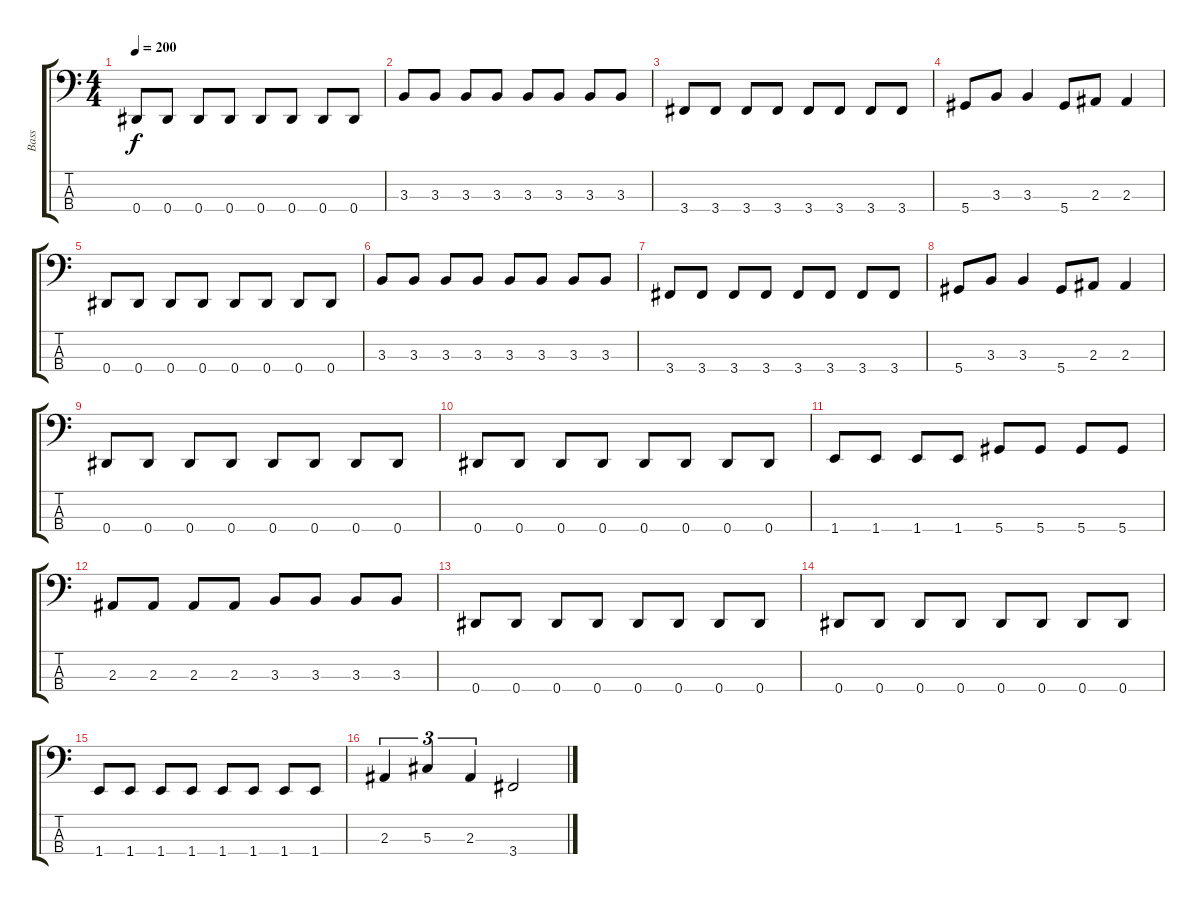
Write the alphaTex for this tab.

\track ("Bass" "Bass") {instrument electricbassfinger}
\staff {score tabs}
\tuning (Gb2 Db2 Ab1 Eb1) {hide}
\ts (4 4)
\tempo 200
\clef f4
\ks c
0.4.8{dy f} 0.4.8 0.4.8 0.4.8 0.4.8 0.4.8 0.4.8 0.4.8 |
3.3.8 3.3.8 3.3.8 3.3.8 3.3.8 3.3.8 3.3.8 3.3.8 |
3.4.8 3.4.8 3.4.8 3.4.8 3.4.8 3.4.8 3.4.8 3.4.8 |
5.4.8 3.3.8 3.3.4 5.4.8 2.3.8 2.3.4 |
0.4.8 0.4.8 0.4.8 0.4.8 0.4.8 0.4.8 0.4.8 0.4.8 |
3.3.8 3.3.8 3.3.8 3.3.8 3.3.8 3.3.8 3.3.8 3.3.8 |
3.4.8 3.4.8 3.4.8 3.4.8 3.4.8 3.4.8 3.4.8 3.4.8 |
5.4.8 3.3.8 3.3.4 5.4.8 2.3.8 2.3.4 |
0.4.8 0.4.8 0.4.8 0.4.8 0.4.8 0.4.8 0.4.8 0.4.8 |
0.4.8 0.4.8 0.4.8 0.4.8 0.4.8 0.4.8 0.4.8 0.4.8 |
1.4.8 1.4.8 1.4.8 1.4.8 5.4.8 5.4.8 5.4.8 5.4.8 |
2.3.8 2.3.8 2.3.8 2.3.8 3.3.8 3.3.8 3.3.8 3.3.8 |
0.4.8 0.4.8 0.4.8 0.4.8 0.4.8 0.4.8 0.4.8 0.4.8 |
0.4.8 0.4.8 0.4.8 0.4.8 0.4.8 0.4.8 0.4.8 0.4.8 |
1.4.8 1.4.8 1.4.8 1.4.8 1.4.8 1.4.8 1.4.8 1.4.8 |
2.3.4{tu (3 2)} 5.3.4{tu (3 2)} 2.3.4{tu (3 2)} 3.4.2
